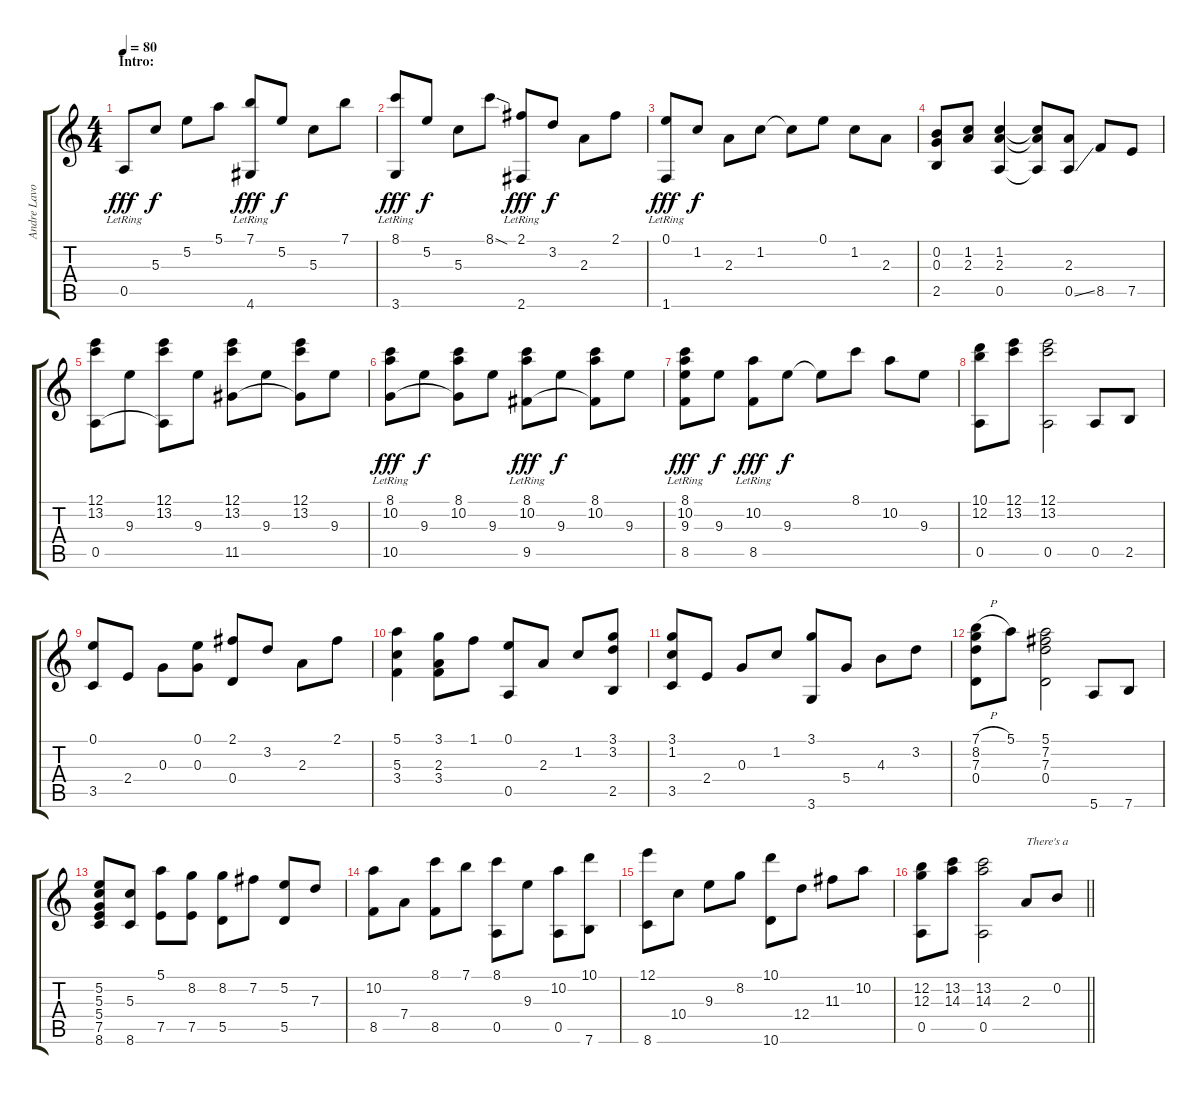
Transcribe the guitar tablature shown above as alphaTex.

\track ("Andre Lavor" "Andre Lavo") {instrument acousticguitarsteel}
\staff {score tabs}
\tuning (E4 B3 G3 D3 A2 E2) {hide}
\ts (4 4)
\section ("" "Intro:")
\tempo 80
\clef g2
\ks c
0.5{lr}.8{dy fff instrument acousticguitarsteel} 5.3.8{dy f} 5.2.8 5.1.8 (7.1 4.6{lr}).8{dy fff} 5.2.8{dy f} 5.3.8 7.1.8 |
(8.1 3.6{lr}).8{dy fff} 5.2.8{dy f} 5.3.8 8.1{sod}.8 (2.1 2.6{lr}).8{dy fff} 3.2.8{dy f} 2.3.8 2.1.8 |
(0.1 1.6{lr}).8{dy fff} 1.2.8{dy f} 2.3.8 1.2.8 1.2{t}.8 0.1.8 1.2.8 2.3.8 |
(0.2 0.3 2.5).8 (1.2 2.3).8 (1.2 2.3 0.5).4 (1.2{t} 2.3{t} 0.5{t}).8 (2.3 0.5{ss}).8 8.5.8 7.5.8 |
(12.1 13.2 0.5).8 9.3.8 (12.1 13.2 0.5{t}).8 9.3.8 (12.1 13.2 11.5).8 9.3.8 (12.1 13.2 11.5{t}).8 9.3.8 |
(8.1 10.2 10.5{lr}).8{dy fff} 9.3.8{dy f} (8.1 10.2 10.5{t}).8 9.3.8 (8.1 10.2 9.5{lr}).8{dy fff} 9.3.8{dy f} (8.1 10.2 9.5{t}).8 9.3.8 |
(8.1{lr} 10.2{lr} 9.3{lr} 8.5).8{dy fff} 9.3.8{dy f} (10.2 8.5{lr}).8{dy fff} 9.3.8{dy f} 9.3{t}.8 8.1.8 10.2.8 9.3.8 |
(10.1 12.2 0.5).8 (12.1 13.2).8 (12.1 13.2 0.5).2 0.5.8 2.5.8 |
(0.1 3.5).8 2.4.8 0.3.8 (0.1 0.3).8 (2.1 0.4).8 3.2.8 2.3.8 2.1.8 |
(5.1 5.3 3.4).4 (3.1 2.3 3.4).8 1.1.8 (0.1 0.5).8 2.3.8 1.2.8 (3.1 3.2 2.5).8 |
(3.1 1.2 3.5).8 2.4.8 0.3.8 1.2.8 (3.1 3.6).8 5.4.8 4.3.8 3.2.8 |
(7.1{h} 8.2 7.3 0.4).8 5.1.8 (5.1 7.2 7.3 0.4).2 5.6.8 7.6.8 |
(5.2 5.3 5.4 7.5 8.6).8 (5.3 8.6).8 (5.1 7.5).8 (8.2 7.5).8 (8.2 5.5).8 7.2.8 (5.2 5.5).8 7.3.8 |
(10.2 8.5).8 7.4.8 (8.1 8.5).8 7.1.8 (8.1 0.5).8 9.3.8 (10.2 0.5).8 (10.1 7.6).8 |
(12.1 8.6).8 10.4.8 9.3.8 8.2.8 (10.1 10.6).8 12.4.8 11.3.8 10.2.8 |
\barLineRight lightlight
(12.2 12.3 0.5).8 (13.2 14.3).8 (13.2 14.3 0.5).2 2.3.8{txt "There's a"} 0.2.8
